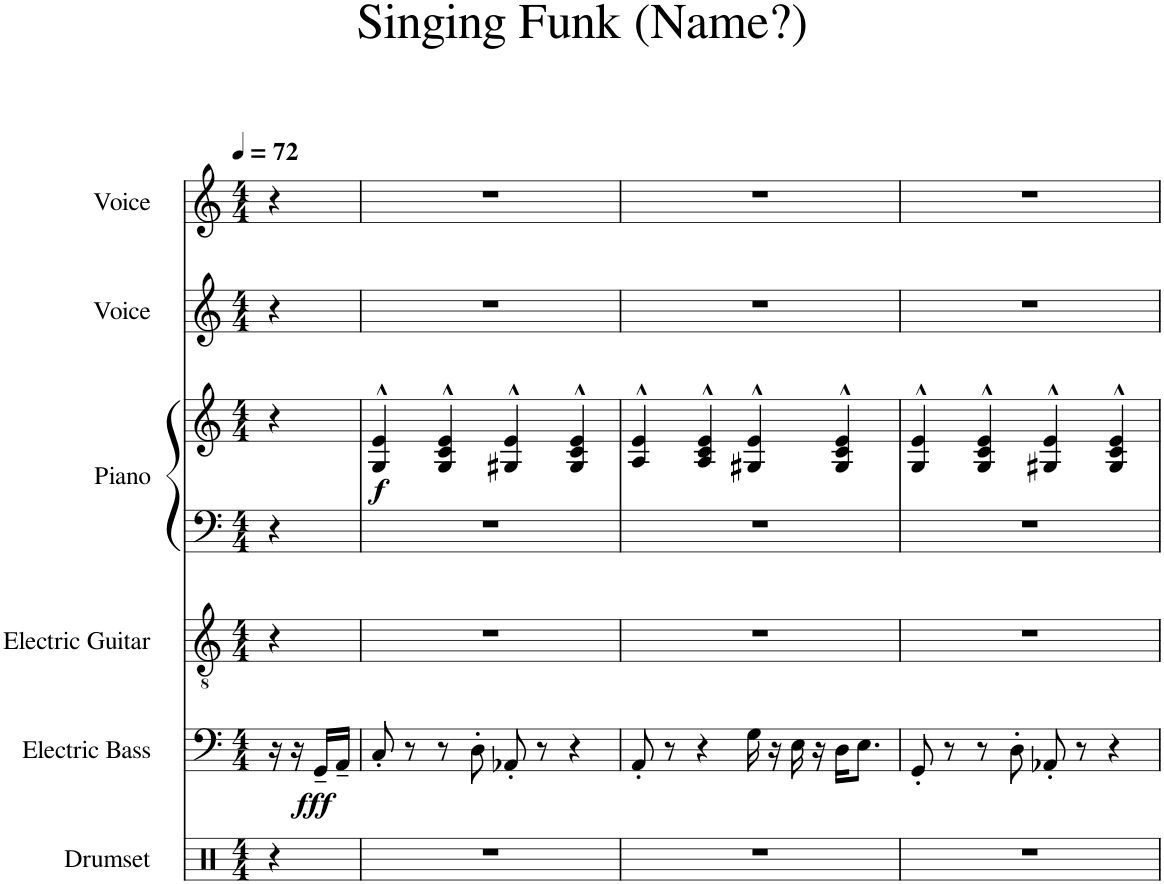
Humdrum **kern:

**kern	**kern	**dynam	**kern	**kern	**kern	**dynam	**kern	**kern
*part6	*part5	*part5	*part4	*part3	*part3	*part3	*part2	*part1
*staff7	*staff6	*staff6	*staff5	*staff4	*staff3	*staff3/4	*staff2	*staff1
*I"Drumset	*I"Electric Bass	*	*I"Electric Guitar	*I"Piano	*	*	*I"Voice	*I"Voice
*I'D. Set	*I'El. B.	*	*I'El. Guit.	*I'Pno.	*	*	*I'Vo.	*I'Vo.
*clefX	*clefF4	*	*clefGv2	*clefF4	*clefG2	*	*clefG2	*clefG2
*	*Trd7c12	*	*	*	*	*	*	*
*k[]	*k[]	*	*k[]	*k[]	*k[]	*	*k[]	*k[]
*M4/4	*M4/4	*	*M4/4	*M4/4	*M4/4	*	*M4/4	*M4/4
*MM72	*MM72	*	*MM72	*MM72	*MM72	*	*MM72	*MM72
=	=	=	=	=	=	=	=	=
4r	16r	.	4r	4r	4r	.	4r	4r
.	16r	.	.	.	.	.	.	.
!	!	!LO:DY:b	!	!	!	!	!	!
.	16GG~/LL	fff	.	.	.	.	.	.
.	16AA~/JJ	.	.	.	.	.	.	.
=1	=1	=1	=1	=1	=1	=1	=1	=1
!	!	!	!	!	!	!LO:DY:b	!	!
1r	8C'/	.	1r	1r	4G/^^ 4e/^^	f	1r	1r
.	8r	.	.	.	.	.	.	.
.	8r	.	.	.	4G/^^ 4c/^^ 4e/^^	.	.	.
.	8D'\	.	.	.	.	.	.	.
.	8AA-X'/	.	.	.	4G#X/^^ 4e/^^	.	.	.
.	8r	.	.	.	.	.	.	.
.	4r	.	.	.	4G#/^^ 4c/^^ 4e/^^	.	.	.
=2	=2	=2	=2	=2	=2	=2	=2	=2
1r	8AA'/	.	1r	1r	4A/^^ 4e/^^	.	1r	1r
.	8r	.	.	.	.	.	.	.
.	4r	.	.	.	4A/^^ 4c/^^ 4e/^^	.	.	.
.	16G\	.	.	.	4G#X/^^ 4e/^^	.	.	.
.	16r	.	.	.	.	.	.	.
.	16E\	.	.	.	.	.	.	.
.	16r	.	.	.	.	.	.	.
.	16D\KL	.	.	.	4G#/^^ 4c/^^ 4e/^^	.	.	.
.	8.E\J	.	.	.	.	.	.	.
=3	=3	=3	=3	=3	=3	=3	=3	=3
1r	8GG'/	.	1r	1r	4G/^^ 4e/^^	.	1r	1r
.	8r	.	.	.	.	.	.	.
.	8r	.	.	.	4G/^^ 4c/^^ 4e/^^	.	.	.
.	8D'\	.	.	.	.	.	.	.
.	8AA-X'/	.	.	.	4G#X/^^ 4e/^^	.	.	.
.	8r	.	.	.	.	.	.	.
.	4r	.	.	.	4G#/^^ 4c/^^ 4e/^^	.	.	.
=	=	=	=	=	=	=	=	=
*-	*-	*-	*-	*-	*-	*-	*-	*-
